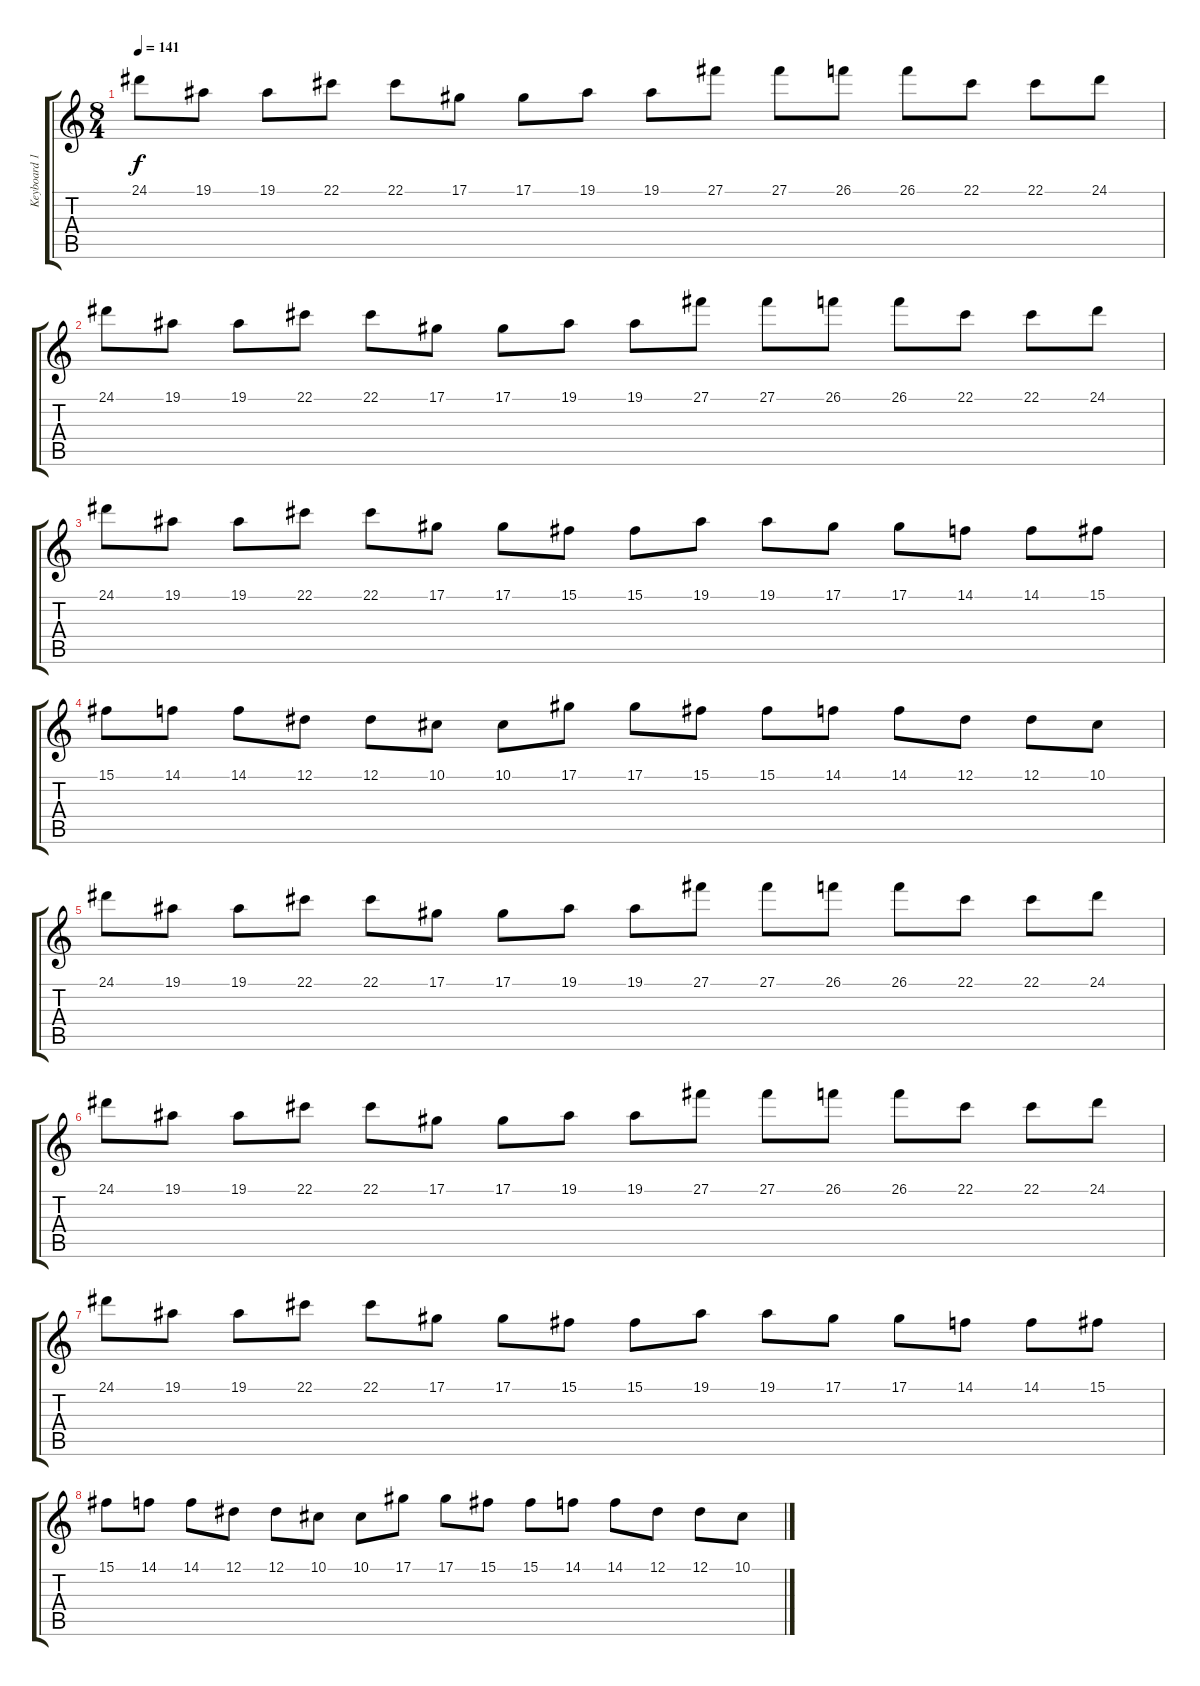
\track ("Keyboard 1" "Keyboard 1") {instrument pad1newage}
\staff {score tabs}
\tuning (Eb4 Bb3 Gb3 Db3 Ab2 Eb2) {hide}
\ts (8 4)
\tempo 141
\clef g2
\ks c
24.1.8{dy f instrument pad1newage} 19.1.8 19.1.8 22.1.8 22.1.8 17.1.8 17.1.8 19.1.8 19.1.8 27.1.8 27.1.8 26.1.8 26.1.8 22.1.8 22.1.8 24.1.8 |
24.1.8 19.1.8 19.1.8 22.1.8 22.1.8 17.1.8 17.1.8 19.1.8 19.1.8 27.1.8 27.1.8 26.1.8 26.1.8 22.1.8 22.1.8 24.1.8 |
24.1.8 19.1.8 19.1.8 22.1.8 22.1.8 17.1.8 17.1.8 15.1.8 15.1.8 19.1.8 19.1.8 17.1.8 17.1.8 14.1.8 14.1.8 15.1.8 |
15.1.8 14.1.8 14.1.8 12.1.8 12.1.8 10.1.8 10.1.8 17.1.8 17.1.8 15.1.8 15.1.8 14.1.8 14.1.8 12.1.8 12.1.8 10.1.8 |
24.1.8 19.1.8 19.1.8 22.1.8 22.1.8 17.1.8 17.1.8 19.1.8 19.1.8 27.1.8 27.1.8 26.1.8 26.1.8 22.1.8 22.1.8 24.1.8 |
24.1.8 19.1.8 19.1.8 22.1.8 22.1.8 17.1.8 17.1.8 19.1.8 19.1.8 27.1.8 27.1.8 26.1.8 26.1.8 22.1.8 22.1.8 24.1.8 |
24.1.8 19.1.8 19.1.8 22.1.8 22.1.8 17.1.8 17.1.8 15.1.8 15.1.8 19.1.8 19.1.8 17.1.8 17.1.8 14.1.8 14.1.8 15.1.8 |
15.1.8 14.1.8 14.1.8 12.1.8 12.1.8 10.1.8 10.1.8 17.1.8 17.1.8 15.1.8 15.1.8 14.1.8 14.1.8 12.1.8 12.1.8 10.1.8
